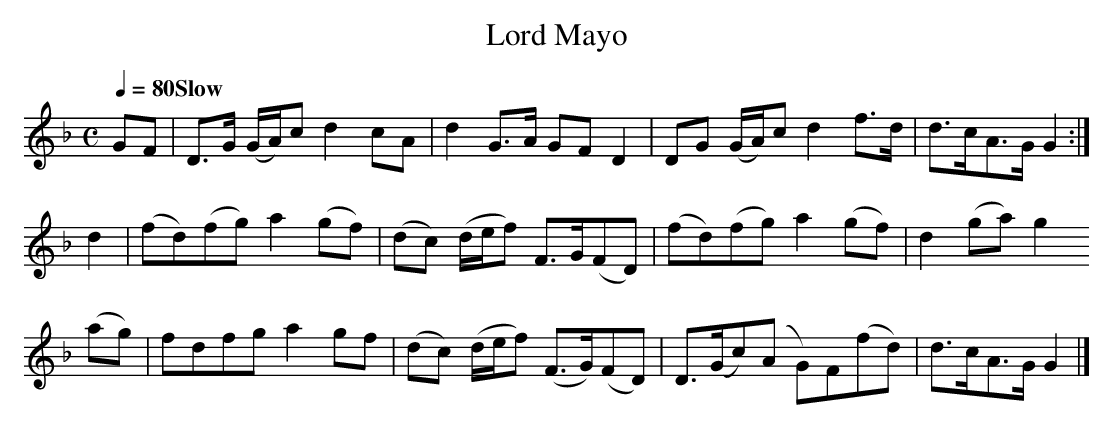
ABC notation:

X:1
T:Lord Mayo
M:C
L:1/8
Q:1/4=80 "Slow"
K:G Dorian
 GF | D>`G  (G/A/)c  d2   cA | d2   G>A     GF    D2 |\
      D``G  (G/A/)c  d2   f>d| d>c``A>G     G2      :|
 d2 |(f``d)`(f````g) a2  (gf)|(dc) (d/e/f)  F>G``(FD)|\
     (f``d)`(f````g) a2  (gf)| d2  (g```a)  g2
(ag)| f``d```f````g  a2   gf |(dc) (d/e/f) (F>G)`(FD)|\
      D>(G```c)``(A  G)F`(fd)| d>c``A>G     G2      |]
